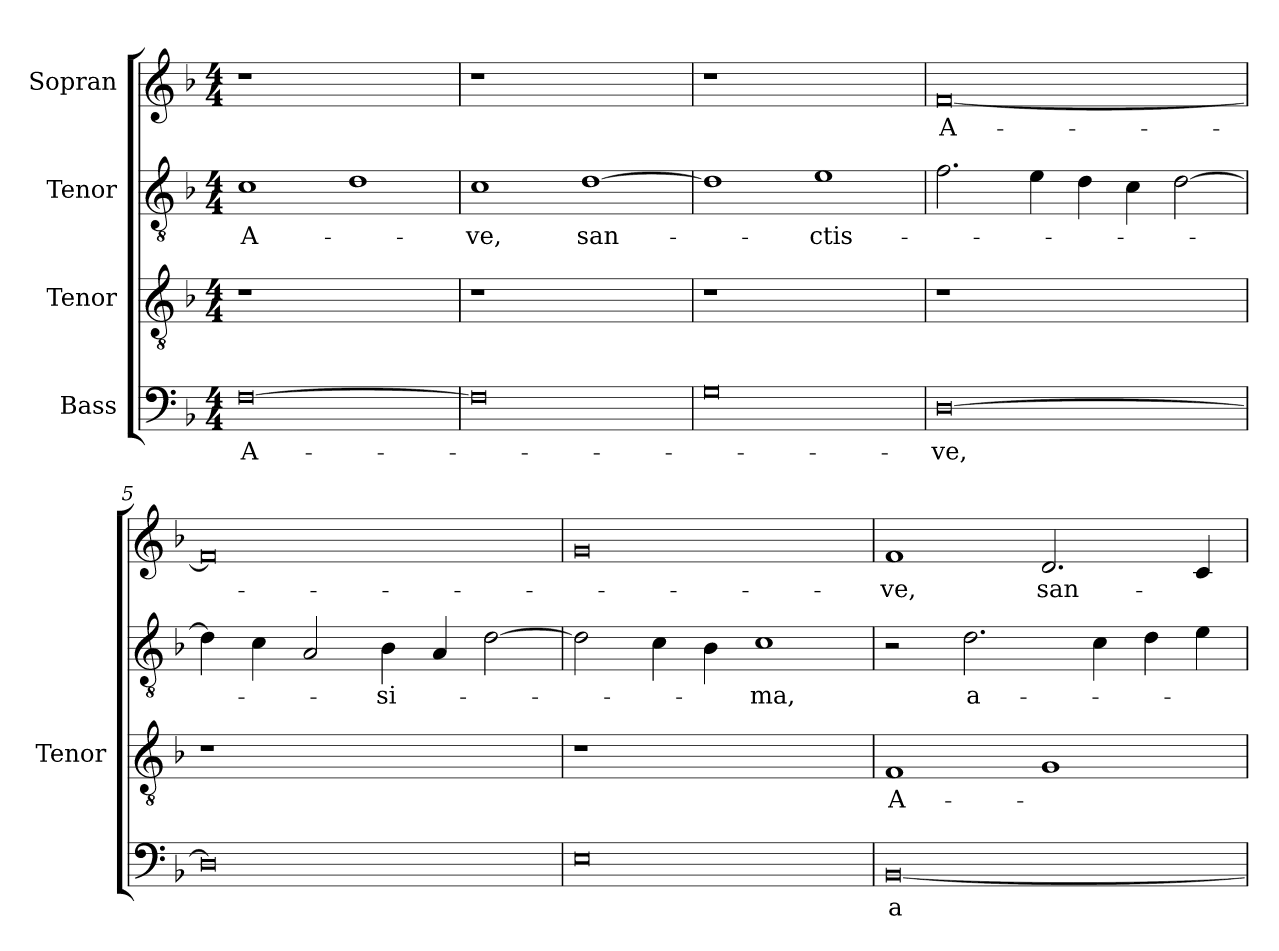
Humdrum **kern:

**kern	**text	**kern	**text	**kern	**text	**kern	**text
*part4	*part4	*part3	*part3	*part2	*part2	*part1	*part1
*staff4	*staff4	*staff3	*staff3	*staff2	*staff2	*staff1	*staff1
*I"Bass	*	*I"Tenor	*	*I"Tenor	*	*I"Sopran	*
*	*	*I'Tenor	*	*	*	*	*
!!LO:PB:g=z
*clefF4	*	*clefGv2	*	*clefGv2	*	*clefG2	*
*	*	*ITrd7c12	*	*ITrd7c12	*	*	*
*k[b-]	*	*k[b-]	*	*k[b-]	*	*k[b-]	*
*F:	*	*F:	*	*F:	*	*F:	*
*M4/4	*	*M4/4	*	*M4/4	*	*M4/4	*
=1	=1	=1	=1	=1	=1	=1	=1
!	!LO:LY:b:color=#000000	!LO:N:vis=1	!	!	!	!	!
!	!	!	!	!	!LO:LY:b:color=#000000	!LO:N:vis=1	!
[>0Fi	A-	1r	.	1Ci	A-	1r	.
.	.	1ryy	.	1Di	.	1ryy	.
=2	=2	=2	=2	=2	=2	=2	=2
!	!	!LO:N:vis=1	!	!	!	!	!
!	!	!	!	!	!LO:LY:b:color=#000000	!LO:N:vis=1	!
0Fi]	.	1r	.	1Ci	-ve,	1r	.
!	!	!	!	!	!LO:LY:b:color=#000000	!	!
.	.	1ryy	.	[>1Di	san-	1ryy	.
=3	=3	=3	=3	=3	=3	=3	=3
!	!	!LO:N:vis=1	!	!	!	!LO:N:vis=1	!
0Gi	.	1r	.	1Di]	.	1r	.
!	!	!	!	!	!LO:LY:b:color=#000000	!	!
.	.	1ryy	.	1Ei	-ctis-	1ryy	.
=4	=4	=4	=4	=4	=4	=4	=4
!	!LO:LY:b:color=#000000	!LO:N:vis=1	!	!	!	!	!
!	!	!	!	!	!	!	!LO:LY:b:color=#000000
[>0Di	-ve,	1r	.	2.Fi\	.	[<0fi	A-
.	.	.	.	4Ei\	.	.	.
.	.	1ryy	.	4Di\	.	.	.
.	.	.	.	4Ci\	.	.	.
.	.	.	.	[>2Di\	.	.	.
=5	=5	=5	=5	=5	=5	=5	=5
!	!	!LO:N:vis=1	!	!	!	!	!
0Di]	.	1r	.	4Di\]	.	0fi]	.
.	.	.	.	4Ci\	.	.	.
.	.	.	.	2AAi/	.	.	.
!	!	!	!	!	!LO:LY:b:color=#000000	!	!
.	.	1ryy	.	4BB-i\	-si-	.	.
.	.	.	.	4AAi/	.	.	.
.	.	.	.	[>2Di\	.	.	.
=6	=6	=6	=6	=6	=6	=6	=6
!	!	!LO:N:vis=1	!	!	!	!	!
0Ei	.	1r	.	2Di\]	.	0gi	.
.	.	.	.	4Ci\	.	.	.
.	.	.	.	4BB-i\	.	.	.
!	!	!	!	!	!LO:LY:b:color=#000000	!	!
.	.	1ryy	.	1Ci	-ma,	.	.
=7	=7	=7	=7	=7	=7	=7	=7
!	!LO:LY:b:color=#000000	!	!	!	!	!	!
!	!	!	!LO:LY:b:color=#000000	!	!	!	!
!	!	!	!	!	!	!	!LO:LY:b:color=#000000
[<0BB-i	a-	1FFi	A-	2r	.	1fi	-ve,
!	!	!	!	!	!LO:LY:b:color=#000000	!	!
.	.	.	.	2.Di\	a-	.	.
!	!	!	!	!	!	!	!LO:LY:b:color=#000000
.	.	1GGi	.	.	.	2.di/	san-
.	.	.	.	4Ci\	.	.	.
.	.	.	.	4Di\	.	.	.
.	.	.	.	4Ei\	.	4ci/	.
=	=	=	=	=	=	=	=
*-	*-	*-	*-	*-	*-	*-	*-
